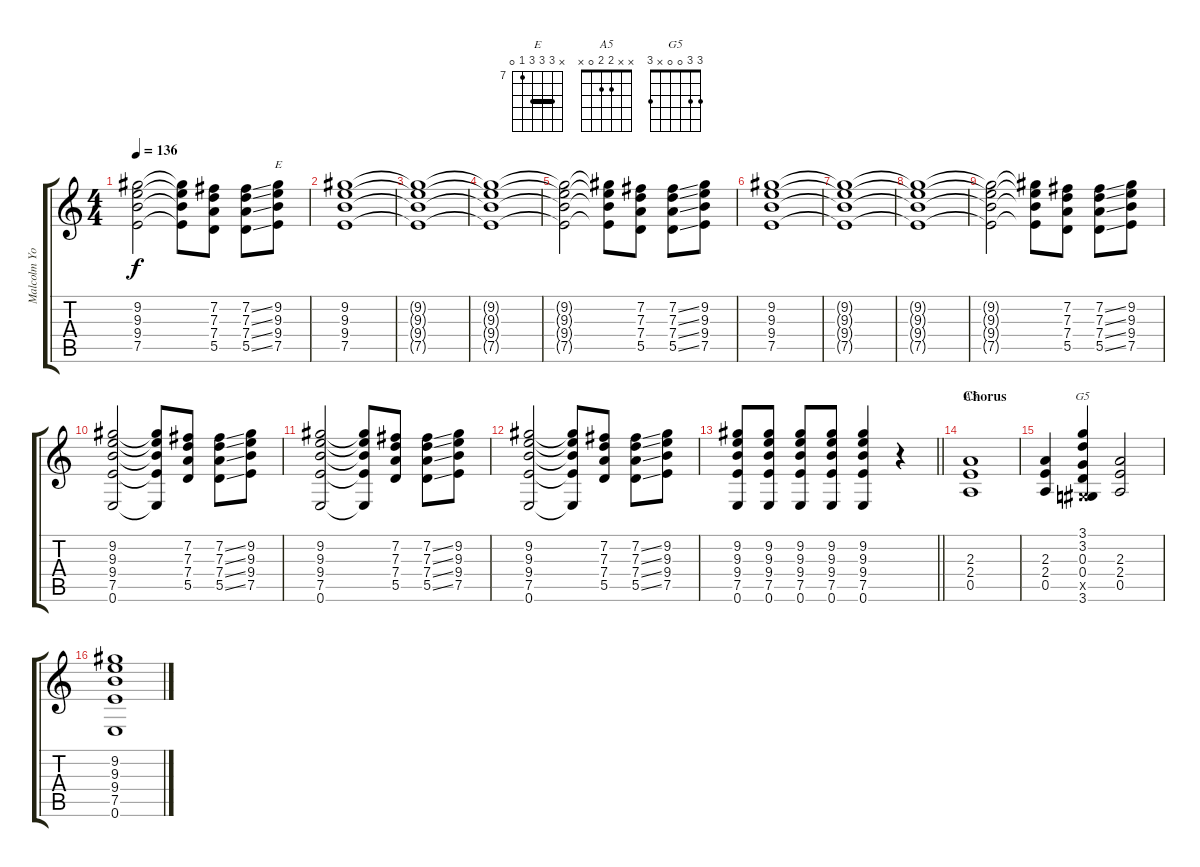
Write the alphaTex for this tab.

\track ("Malcolm Young" "Malcolm Yo") {instrument overdrivenguitar}
\staff {score tabs}
\tuning (E4 B3 G3 D3 A2 E2) {hide}
\chord ("E" x 9 9 9 7 0) {firstfret 7 barre 9}
\chord ("A5" x x 2 2 0 x)
\chord ("G5" 3 3 0 0 x 3)
\ts (4 4)
\tempo 136
\clef g2
\ks c
(9.2{t} 9.3{t} 9.4{t} 7.5{t}).2{dy f} (9.2{t} 9.3{t} 9.4{t} 7.5{t}).8 (7.2 7.3 7.4 5.5).8 (7.2{ss} 7.3{ss} 7.4{ss} 5.5{ss}).8 (9.2 9.3 9.4 7.5).8{ch "E"} |
(9.2 9.3 9.4 7.5).1 |
(9.2{t} 9.3{t} 9.4{t} 7.5{t}).1 |
(9.2{t} 9.3{t} 9.4{t} 7.5{t}).1 |
(9.2{t} 9.3{t} 9.4{t} 7.5{t}).2 (9.2{t} 9.3{t} 9.4{t} 7.5{t}).8 (7.2 7.3 7.4 5.5).8 (7.2{ss} 7.3{ss} 7.4{ss} 5.5{ss}).8 (9.2 9.3 9.4 7.5).8 |
(9.2 9.3 9.4 7.5).1 |
(9.2{t} 9.3{t} 9.4{t} 7.5{t}).1 |
(9.2{t} 9.3{t} 9.4{t} 7.5{t}).1 |
(9.2{t} 9.3{t} 9.4{t} 7.5{t}).2 (9.2{t} 9.3{t} 9.4{t} 7.5{t}).8 (7.2 7.3 7.4 5.5).8 (7.2{ss} 7.3{ss} 7.4{ss} 5.5{ss}).8 (9.2 9.3 9.4 7.5).8 |
(9.2 9.3 9.4 7.5 0.6).2 (9.2{t} 9.3{t} 9.4{t} 7.5{t} 0.6{t}).8 (7.2 7.3 7.4 5.5).8 (7.2{ss} 7.3{ss} 7.4{ss} 5.5{ss}).8 (9.2 9.3 9.4 7.5).8 |
(9.2 9.3 9.4 7.5 0.6).2 (9.2{t} 9.3{t} 9.4{t} 7.5{t} 0.6{t}).8 (7.2 7.3 7.4 5.5).8 (7.2{ss} 7.3{ss} 7.4{ss} 5.5{ss}).8 (9.2 9.3 9.4 7.5).8 |
(9.2 9.3 9.4 7.5 0.6).2 (9.2{t} 9.3{t} 9.4{t} 7.5{t} 0.6{t}).8 (7.2 7.3 7.4 5.5).8 (7.2{ss} 7.3{ss} 7.4{ss} 5.5{ss}).8 (9.2 9.3 9.4 7.5).8 |
\barLineRight lightlight
(9.2 9.3 9.4 7.5 0.6).8 (9.2 9.3 9.4 7.5 0.6).8 (9.2 9.3 9.4 7.5 0.6).8 (9.2 9.3 9.4 7.5 0.6).8 (9.2 9.3 9.4 7.5 0.6).4 r.4 |
\section ("" "Chorus")
(2.3 2.4 0.5).1{ch "A5"} |
(2.3 2.4 0.5).4 (3.1 3.2 0.3 0.4 -1.5{x} 3.6).4{ch "G5"} (2.3 2.4 0.5).2 |
(9.2 9.3 9.4 7.5 0.6).1
